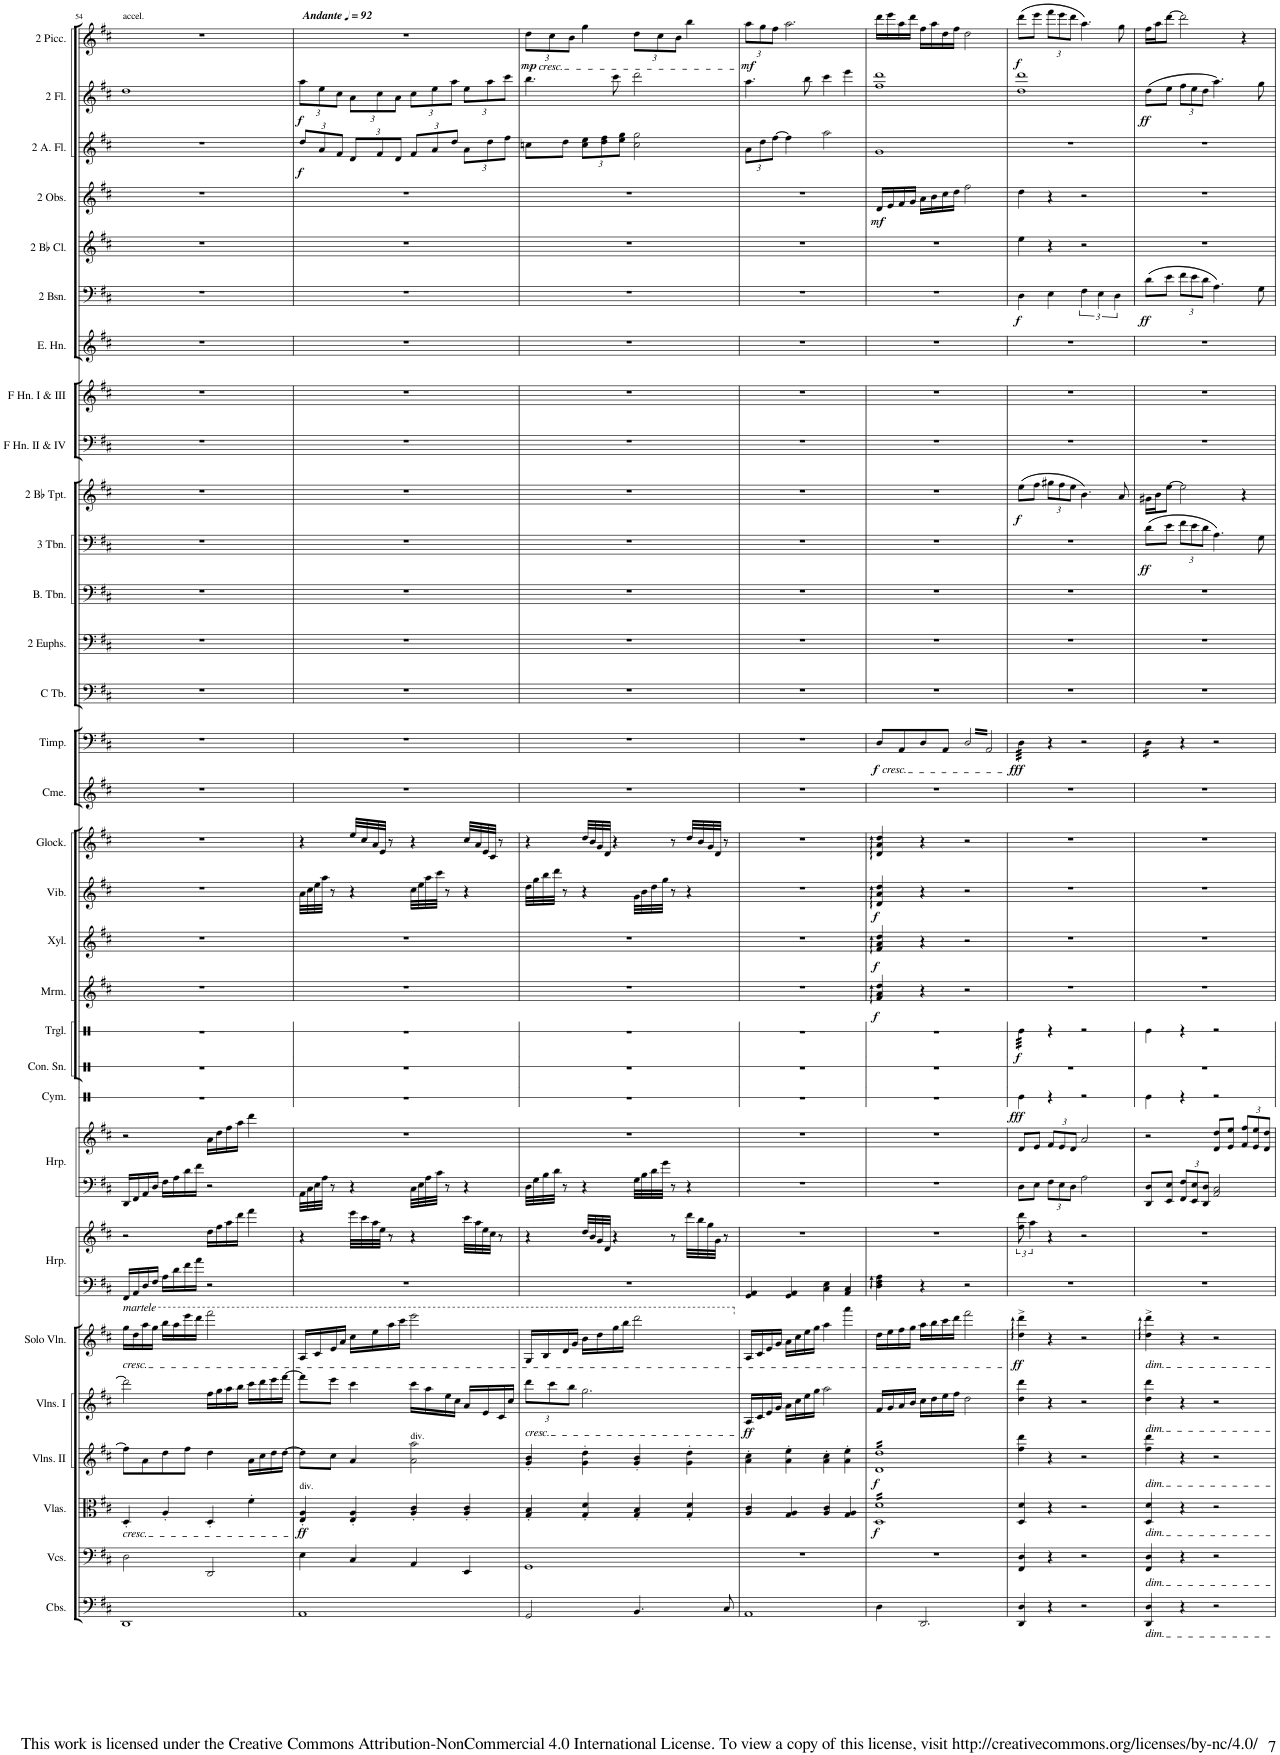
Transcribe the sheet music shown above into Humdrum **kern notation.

**kern	**kern	**kern	**dynam	**kern	**dynam	**kern	**dynam	**kern	**dynam	**kern	**kern	**kern	**kern	**kern	**dynam	**kern	**kern	**dynam	**kern	**dynam	**kern	**dynam	**kern	**dynam	**kern	**kern	**kern	**dynam	**kern	**kern	**kern	**kern	**dynam	**kern	**dynam	**kern	**kern	**kern	**kern	**dynam	**kern	**kern	**dynam	**kern	**dynam	**kern	**dynam	**kern	**dynam
*part31	*part30	*part29	*part29	*part28	*part28	*part27	*part27	*part26	*part26	*part25	*part25	*part24	*part24	*part23	*part23	*part22	*part21	*part21	*part20	*part20	*part19	*part19	*part18	*part18	*part17	*part16	*part15	*part15	*part14	*part13	*part12	*part11	*part11	*part10	*part10	*part9	*part8	*part7	*part6	*part6	*part5	*part4	*part4	*part3	*part3	*part2	*part2	*part1	*part1
*staff33	*staff32	*staff31	*staff31	*staff30	*staff30	*staff29	*staff29	*staff28	*staff28	*staff27	*staff26	*staff25	*staff24	*staff23	*staff23	*staff22	*staff21	*staff21	*staff20	*staff20	*staff19	*staff19	*staff18	*staff18	*staff17	*staff16	*staff15	*staff15	*staff14	*staff13	*staff12	*staff11	*staff11	*staff10	*staff10	*staff9	*staff8	*staff7	*staff6	*staff6	*staff5	*staff4	*staff4	*staff3	*staff3	*staff2	*staff2	*staff1	*staff1
*I"Contrabasses	*I"Violoncellos	*I"Violas	*	*I"Violino II	*	*I"Violins I	*	*I"Solo Violin	*	*I"Harp	*	*I"Harp	*	*I"Cymbal	*	*I"Concert Snare Drum	*I"Triangle	*	*I"Marimba	*	*I"Xylophone	*	*I"Vibraphone	*	*I"Glockenspiel	*I"Chromatic Chimes	*I"Timpani	*	*I"C Tuba	*I"2 Euphoniums	*I"Bass Trombone	*I"3 Trombone	*	*I"2 Bb Trumpets	*	*I"Horn in F II &amp; IV	*I"Horn in F I &amp; III	*I"English Horn	*I"2 Bassoons	*	*I"2 Bb Clarinets	*I"2 Oboes	*	*I"2 Alto Flutes	*	*I"2 Flutes	*	*I"2 Piccolo	*
*I'Cbs.	*I'Vcs.	*I'Vlas.	*	*	*	*I'Vlns. I	*	*I'Solo Vln.	*	*I'Hrp.	*	*I'Hrp.	*	*I'Cym.	*	*I'Con. Sn.	*I'Trgl.	*	*I'Mrm.	*	*I'Xyl.	*	*I'Vib.	*	*I'Glock.	*I'Cme.	*I'Timp.	*	*I'C Tb.	*I'2 Euphs.	*I'B. Tbn.	*I'3 Tbn.	*	*I'2 Bb Tpt.	*	*	*	*I'E. Hn.	*I'2 Bsn.	*	*I'2 Bb Cl.	*I'2 Obs.	*	*I'2 A. Fl.	*	*I'2 Fl.	*	*I'2 Picc.	*
!!LO:PB:g=z
*clefF4	*clefF4	*clefC3	*	*clefG2	*	*clefG2	*	*clefG2	*	*clefF4	*clefG2	*clefF4	*clefG2	*clefX	*	*clefX	*clefX	*	*clefG2	*	*clefG2	*	*clefG2	*	*clefG2	*clefG2	*clefF4	*	*clefF4	*clefF4	*clefF4	*clefF4	*	*clefG2	*	*clefF4	*clefG2	*clefG2	*clefF4	*	*clefG2	*clefG2	*	*clefG2	*	*clefG2	*	*clefG2	*
*Trd7c12	*	*	*	*	*	*	*	*	*	*	*	*	*	*	*	*	*	*	*	*	*Trd-7c-12	*	*	*	*Trd-14c-24	*	*	*	*	*	*	*	*	*Trd1c2	*	*Trd4c7	*Trd4c7	*Trd4c7	*	*	*Trd1c2	*	*	*Trd3c5	*	*	*	*Trd-7c-12	*
*k[f#c#]	*k[f#c#]	*k[f#c#]	*	*k[f#c#]	*	*k[f#c#]	*	*k[f#c#]	*	*k[f#c#]	*k[f#c#]	*k[f#c#]	*k[f#c#]	*k[]	*	*k[]	*k[]	*	*k[f#c#]	*	*k[f#c#]	*	*k[f#c#]	*	*k[f#c#]	*k[f#c#]	*k[f#c#]	*	*k[f#c#]	*k[f#c#]	*k[f#c#]	*k[f#c#]	*	*k[f#c#]	*	*k[f#c#]	*k[f#c#]	*k[f#c#]	*k[f#c#]	*	*k[f#c#]	*k[f#c#]	*	*k[f#c#]	*	*k[f#c#]	*	*k[f#c#]	*
*M4/4	*M4/4	*M4/4	*	*M4/4	*	*M4/4	*	*M4/4	*	*M4/4	*M4/4	*M4/4	*M4/4	*M4/4	*	*M4/4	*M4/4	*	*M4/4	*	*M4/4	*	*M4/4	*	*M4/4	*M4/4	*M4/4	*	*M4/4	*M4/4	*M4/4	*M4/4	*	*M4/4	*	*M4/4	*M4/4	*M4/4	*M4/4	*	*M4/4	*M4/4	*	*M4/4	*	*M4/4	*	*M4/4	*
=54	=54	=54	=54	=54	=54	=54	=54	=54	=54	=54	=54	=54	=54	=54	=54	=54	=54	=54	=54	=54	=54	=54	=54	=54	=54	=54	=54	=54	=54	=54	=54	=54	=54	=54	=54	=54	=54	=54	=54	=54	=54	=54	=54	=54	=54	=54	=54	=54	=54
!	!	!	!	!	!	!	!	!	!	!	!	!	!	!	!	!	!	!	!	!	!	!	!	!	!	!	!	!	!	!	!	!	!	!	!	!	!	!	!	!	!	!	!	!	!	!	!	!LO:TX:a:t=accel.	!
!	!	!	!	!	!	!	!	!LO:TX:a:t=martele	!	!	!	!	!	!	!	!	!	!	!	!	!	!	!	!	!	!	!	!	!	!	!	!	!	!	!	!	!	!	!	!	!	!	!	!	!	!	!	!	!
!	!	!	!	!	!	!	!	!LO:TX:b:i:t=cresc.	!	!	!	!	!	!	!	!	!	!	!	!	!	!	!	!	!	!	!	!	!	!	!	!	!	!	!	!	!	!	!	!	!	!	!	!	!	!	!	!	!
!	!	!LO:TX:b:i:t=cresc.	!	!	!	!	!	!	!	!	!	!	!	!	!	!	!	!	!	!	!	!	!	!	!	!	!	!	!	!	!	!	!	!	!	!	!	!	!	!	!	!	!	!	!	!	!	!	!
1DD	2D\	4D'/	.	8ff#\L]	.	2ddd\]	.	16gg\LL	.	16FF#/LL	2r	16DD/LL	2r	1r	.	1r	1r	.	1r	.	1r	.	1r	.	1r	1r	1r	.	1r	1r	1r	1r	.	1r	.	1r	1r	1r	1r	.	1r	1r	.	1r	.	1dd	.	1r	.
.	.	.	.	.	.	.	.	16dd\	.	16AA/	.	16FF#/	.	.	.	.	.	.	.	.	.	.	.	.	.	.	.	.	.	.	.	.	.	.	.	.	.	.	.	.	.	.	.	.	.	.	.	.	.
.	.	.	.	8a\	.	.	.	16aa\	.	16D/	.	16AA/	.	.	.	.	.	.	.	.	.	.	.	.	.	.	.	.	.	.	.	.	.	.	.	.	.	.	.	.	.	.	.	.	.	.	.	.	.
.	.	.	.	.	.	.	.	16gg\JJ	.	16F#/JJ	.	16D/JJ	.	.	.	.	.	.	.	.	.	.	.	.	.	.	.	.	.	.	.	.	.	.	.	.	.	.	.	.	.	.	.	.	.	.	.	.	.
.	.	4A'/	.	8dd\	.	.	.	16bb\LL	.	16A\LL	.	16F#\LL	.	.	.	.	.	.	.	.	.	.	.	.	.	.	.	.	.	.	.	.	.	.	.	.	.	.	.	.	.	.	.	.	.	.	.	.	.
.	.	.	.	.	.	.	.	16aa\	.	16d\	.	16A\	.	.	.	.	.	.	.	.	.	.	.	.	.	.	.	.	.	.	.	.	.	.	.	.	.	.	.	.	.	.	.	.	.	.	.	.	.
.	.	.	.	8ff#\J	.	.	.	16eee\	.	16f#\	.	16d\	.	.	.	.	.	.	.	.	.	.	.	.	.	.	.	.	.	.	.	.	.	.	.	.	.	.	.	.	.	.	.	.	.	.	.	.	.
.	.	.	.	.	.	.	.	16ddd\JJ	.	16a\JJ	.	16f#\JJ	.	.	.	.	.	.	.	.	.	.	.	.	.	.	.	.	.	.	.	.	.	.	.	.	.	.	.	.	.	.	.	.	.	.	.	.	.
.	2DD/	4D'/	.	4dd\	.	16ff#\LL	.	2fff#\	.	2r	16dd\LL	2r	16a\LL	.	.	.	.	.	.	.	.	.	.	.	.	.	.	.	.	.	.	.	.	.	.	.	.	.	.	.	.	.	.	.	.	.	.	.	.
.	.	.	.	.	.	16gg\	.	.	.	.	16ff#\	.	16dd\	.	.	.	.	.	.	.	.	.	.	.	.	.	.	.	.	.	.	.	.	.	.	.	.	.	.	.	.	.	.	.	.	.	.	.	.
.	.	.	.	.	.	16aa\	.	.	.	.	16aa\	.	16ff#\	.	.	.	.	.	.	.	.	.	.	.	.	.	.	.	.	.	.	.	.	.	.	.	.	.	.	.	.	.	.	.	.	.	.	.	.
.	.	.	.	.	.	16bb\JJ	.	.	.	.	16ddd\JJ	.	16aa\JJ	.	.	.	.	.	.	.	.	.	.	.	.	.	.	.	.	.	.	.	.	.	.	.	.	.	.	.	.	.	.	.	.	.	.	.	.
.	.	4f#'\	.	16a\LL	.	16ccc#\LL	.	.	.	.	4fff#\	.	4ddd\	.	.	.	.	.	.	.	.	.	.	.	.	.	.	.	.	.	.	.	.	.	.	.	.	.	.	.	.	.	.	.	.	.	.	.	.
.	.	.	.	16cc#\	.	16ddd\	.	.	.	.	.	.	.	.	.	.	.	.	.	.	.	.	.	.	.	.	.	.	.	.	.	.	.	.	.	.	.	.	.	.	.	.	.	.	.	.	.	.	.
.	.	.	.	16dd\	.	16eee\	.	.	.	.	.	.	.	.	.	.	.	.	.	.	.	.	.	.	.	.	.	.	.	.	.	.	.	.	.	.	.	.	.	.	.	.	.	.	.	.	.	.	.
.	.	.	.	[16dd\JJ	.	[16fff#\JJ	.	.	.	.	.	.	.	.	.	.	.	.	.	.	.	.	.	.	.	.	.	.	.	.	.	.	.	.	.	.	.	.	.	.	.	.	.	.	.	.	.	.	.
=55	=55	=55	=55	=55	=55	=55	=55	=55	=55	=55	=55	=55	=55	=55	=55	=55	=55	=55	=55	=55	=55	=55	=55	=55	=55	=55	=55	=55	=55	=55	=55	=55	=55	=55	=55	=55	=55	=55	=55	=55	=55	=55	=55	=55	=55	=55	=55	=55	=55
*	*	*	*	*	*	*	*	*	*	*	*	*	*	*	*	*	*	*	*	*	*	*	*	*	*	*	*	*	*	*	*	*	*	*	*	*	*	*	*	*	*	*	*	*Xbrackettup	*	*Xbrackettup	*	*	*
*	*	*	*	*	*	*	*	*	*	*	*	*	*	*	*	*	*	*	*	*	*	*	*	*	*	*	*	*	*	*	*	*	*	*	*	*	*	*	*	*	*	*	*	*	*	*	*	*MM92	*
!	!	!	!	!	!	!	!	!	!	!	!	!	!	!	!	!	!	!	!	!	!	!	!	!	!	!	!	!	!	!	!	!	!	!	!	!	!	!	!	!	!	!	!	!	!	!	!	!LO:TX:a:Bi:t=Andante	!
!	!	!LO:TX:a:t=div.	!	!	!	!	!	!	!	!	!	!	!	!	!	!	!	!	!	!	!	!	!	!	!	!	!	!	!	!	!	!	!	!	!	!	!	!	!	!	!	!	!	!	!	!	!	!	!
!	!	!	!LO:DY:b	!	!	!	!	!	!	!	!	!	!	!	!	!	!	!	!	!	!	!	!	!	!	!	!	!	!	!	!	!	!	!	!	!	!	!	!	!	!	!	!	!	!LO:DY:b	!	!LO:DY:b	!	!
1AA	4E\	4E/' 4A/'	ff	8dd\L]	.	8fff#\L]	.	16A/LL	.	1r	4r	32AA\LLL	1r	1r	.	1r	1r	.	1r	.	1r	.	32a\LLL	.	4r	1r	1r	.	1r	1r	1r	1r	.	1r	.	1r	1r	1r	1r	.	1r	1r	.	12dd/L	f	12aa\L	f	1r	.
.	.	.	.	.	.	.	.	.	.	.	.	32C#\	.	.	.	.	.	.	.	.	.	.	32cc#\	.	.	.	.	.	.	.	.	.	.	.	.	.	.	.	.	.	.	.	.	.	.	.	.	.	.
.	.	.	.	.	.	.	.	16c#/	.	.	.	32E\	.	.	.	.	.	.	.	.	.	.	32ee\	.	.	.	.	.	.	.	.	.	.	.	.	.	.	.	.	.	.	.	.	.	.	.	.	.	.
.	.	.	.	.	.	.	.	.	.	.	.	.	.	.	.	.	.	.	.	.	.	.	.	.	.	.	.	.	.	.	.	.	.	.	.	.	.	.	.	.	.	.	.	12a/	.	12ee\	.	.	.
.	.	.	.	.	.	.	.	.	.	.	.	32A\JJJ	.	.	.	.	.	.	.	.	.	.	32aa\JJJ	.	.	.	.	.	.	.	.	.	.	.	.	.	.	.	.	.	.	.	.	.	.	.	.	.	.
.	.	.	.	8cc#\J	.	8eee\J	.	16e/	.	.	.	8r	.	.	.	.	.	.	.	.	.	.	8r	.	.	.	.	.	.	.	.	.	.	.	.	.	.	.	.	.	.	.	.	.	.	.	.	.	.
.	.	.	.	.	.	.	.	.	.	.	.	.	.	.	.	.	.	.	.	.	.	.	.	.	.	.	.	.	.	.	.	.	.	.	.	.	.	.	.	.	.	.	.	12f#/J	.	12cc#\J	.	.	.
.	.	.	.	.	.	.	.	16a/JJ	.	.	.	.	.	.	.	.	.	.	.	.	.	.	.	.	.	.	.	.	.	.	.	.	.	.	.	.	.	.	.	.	.	.	.	.	.	.	.	.	.
.	4C#/	4E/' 4A/'	.	4a/	.	4ccc#\	.	16cc#\LL	.	.	32eee\LLL	4r	.	.	.	.	.	.	.	.	.	.	4r	.	32ee/LLL	.	.	.	.	.	.	.	.	.	.	.	.	.	.	.	.	.	.	12d/L	.	12a\L	.	.	.
.	.	.	.	.	.	.	.	.	.	.	32ccc#\	.	.	.	.	.	.	.	.	.	.	.	.	.	32cc#/	.	.	.	.	.	.	.	.	.	.	.	.	.	.	.	.	.	.	.	.	.	.	.	.
.	.	.	.	.	.	.	.	16ee\	.	.	32aa\	.	.	.	.	.	.	.	.	.	.	.	.	.	32a/	.	.	.	.	.	.	.	.	.	.	.	.	.	.	.	.	.	.	.	.	.	.	.	.
.	.	.	.	.	.	.	.	.	.	.	.	.	.	.	.	.	.	.	.	.	.	.	.	.	.	.	.	.	.	.	.	.	.	.	.	.	.	.	.	.	.	.	.	12f#/	.	12cc#\	.	.	.
.	.	.	.	.	.	.	.	.	.	.	32ee\JJJ	.	.	.	.	.	.	.	.	.	.	.	.	.	32e/JJJ	.	.	.	.	.	.	.	.	.	.	.	.	.	.	.	.	.	.	.	.	.	.	.	.
.	.	.	.	.	.	.	.	16aa\	.	.	8r	.	.	.	.	.	.	.	.	.	.	.	.	.	8r	.	.	.	.	.	.	.	.	.	.	.	.	.	.	.	.	.	.	.	.	.	.	.	.
.	.	.	.	.	.	.	.	.	.	.	.	.	.	.	.	.	.	.	.	.	.	.	.	.	.	.	.	.	.	.	.	.	.	.	.	.	.	.	.	.	.	.	.	12d/J	.	12a\J	.	.	.
.	.	.	.	.	.	.	.	16ccc#\JJ	.	.	.	.	.	.	.	.	.	.	.	.	.	.	.	.	.	.	.	.	.	.	.	.	.	.	.	.	.	.	.	.	.	.	.	.	.	.	.	.	.
!	!	!	!	!LO:TX:a:t=div.	!	!	!	!	!	!	!	!	!	!	!	!	!	!	!	!	!	!	!	!	!	!	!	!	!	!	!	!	!	!	!	!	!	!	!	!	!	!	!	!	!	!	!	!	!
.	4AA/	4A/' 4c#/'	.	2a\ 2aa\	.	16ccc#\LL	.	2eee\	.	.	4r	32C#\LLL	.	.	.	.	.	.	.	.	.	.	32cc#\LLL	.	4r	.	.	.	.	.	.	.	.	.	.	.	.	.	.	.	.	.	.	12f#/L	.	12cc#\L	.	.	.
.	.	.	.	.	.	.	.	.	.	.	.	32E\	.	.	.	.	.	.	.	.	.	.	32ee\	.	.	.	.	.	.	.	.	.	.	.	.	.	.	.	.	.	.	.	.	.	.	.	.	.	.
.	.	.	.	.	.	16aa\	.	.	.	.	.	32A\	.	.	.	.	.	.	.	.	.	.	32aa\	.	.	.	.	.	.	.	.	.	.	.	.	.	.	.	.	.	.	.	.	.	.	.	.	.	.
.	.	.	.	.	.	.	.	.	.	.	.	.	.	.	.	.	.	.	.	.	.	.	.	.	.	.	.	.	.	.	.	.	.	.	.	.	.	.	.	.	.	.	.	12a/	.	12ee\	.	.	.
.	.	.	.	.	.	.	.	.	.	.	.	32c#\JJJ	.	.	.	.	.	.	.	.	.	.	32ccc#\JJJ	.	.	.	.	.	.	.	.	.	.	.	.	.	.	.	.	.	.	.	.	.	.	.	.	.	.
.	.	.	.	.	.	16ee\	.	.	.	.	.	8r	.	.	.	.	.	.	.	.	.	.	8r	.	.	.	.	.	.	.	.	.	.	.	.	.	.	.	.	.	.	.	.	.	.	.	.	.	.
.	.	.	.	.	.	.	.	.	.	.	.	.	.	.	.	.	.	.	.	.	.	.	.	.	.	.	.	.	.	.	.	.	.	.	.	.	.	.	.	.	.	.	.	12dd/J	.	12aa\J	.	.	.
.	.	.	.	.	.	16cc#\JJ	.	.	.	.	.	.	.	.	.	.	.	.	.	.	.	.	.	.	.	.	.	.	.	.	.	.	.	.	.	.	.	.	.	.	.	.	.	.	.	.	.	.	.
.	4EE/	4A/' 4c#/'	.	.	.	16a/LL	.	.	.	.	32ccc#\LLL	4r	.	.	.	.	.	.	.	.	.	.	4r	.	32cc#/LLL	.	.	.	.	.	.	.	.	.	.	.	.	.	.	.	.	.	.	12a\L	.	12ee\L	.	.	.
.	.	.	.	.	.	.	.	.	.	.	32aa\	.	.	.	.	.	.	.	.	.	.	.	.	.	32a/	.	.	.	.	.	.	.	.	.	.	.	.	.	.	.	.	.	.	.	.	.	.	.	.
.	.	.	.	.	.	16e/	.	.	.	.	32ee\	.	.	.	.	.	.	.	.	.	.	.	.	.	32e/	.	.	.	.	.	.	.	.	.	.	.	.	.	.	.	.	.	.	.	.	.	.	.	.
.	.	.	.	.	.	.	.	.	.	.	.	.	.	.	.	.	.	.	.	.	.	.	.	.	.	.	.	.	.	.	.	.	.	.	.	.	.	.	.	.	.	.	.	12dd\	.	12aa\	.	.	.
.	.	.	.	.	.	.	.	.	.	.	32cc#\JJJ	.	.	.	.	.	.	.	.	.	.	.	.	.	32c#/JJJ	.	.	.	.	.	.	.	.	.	.	.	.	.	.	.	.	.	.	.	.	.	.	.	.
.	.	.	.	.	.	16c#/	.	.	.	.	8r	.	.	.	.	.	.	.	.	.	.	.	.	.	8r	.	.	.	.	.	.	.	.	.	.	.	.	.	.	.	.	.	.	.	.	.	.	.	.
.	.	.	.	.	.	.	.	.	.	.	.	.	.	.	.	.	.	.	.	.	.	.	.	.	.	.	.	.	.	.	.	.	.	.	.	.	.	.	.	.	.	.	.	12ff#\J	.	12ccc#\J	.	.	.
.	.	.	.	.	.	16cc#/JJ	.	.	.	.	.	.	.	.	.	.	.	.	.	.	.	.	.	.	.	.	.	.	.	.	.	.	.	.	.	.	.	.	.	.	.	.	.	.	.	.	.	.	.
=56	=56	=56	=56	=56	=56	=56	=56	=56	=56	=56	=56	=56	=56	=56	=56	=56	=56	=56	=56	=56	=56	=56	=56	=56	=56	=56	=56	=56	=56	=56	=56	=56	=56	=56	=56	=56	=56	=56	=56	=56	=56	=56	=56	=56	=56	=56	=56	=56	=56
*	*	*	*	*	*	*Xbrackettup	*	*	*	*	*	*	*	*	*	*	*	*	*	*	*	*	*	*	*	*	*	*	*	*	*	*	*	*	*	*	*	*	*	*	*	*	*	*	*	*	*	*Xbrackettup	*
!	!	!	!	!	!	!	!	!	!	!	!	!	!	!	!	!	!	!	!	!	!	!	!	!	!	!	!	!	!	!	!	!	!	!	!	!	!	!	!	!	!	!	!	!	!	!	!	!LO:TX:b:i:t=cresc.	!
!	!	!	!	!	!	!LO:TX:b:i:t=cresc.	!	!	!	!	!	!	!	!	!	!	!	!	!	!	!	!	!	!	!	!	!	!	!	!	!	!	!	!	!	!	!	!	!	!	!	!	!	!	!	!	!	!	!
!	!	!	!	!	!	!	!	!	!	!	!	!	!	!	!	!	!	!	!	!	!	!	!	!	!	!	!	!	!	!	!	!	!	!	!	!	!	!	!	!	!	!	!	!	!	!	!	!	!LO:DY:b
2GG/	1GG	4G/' 4B/'	.	4g/' 4b/'	.	12ddd\L	.	16G/LL	.	1r	4r	32D\LLL	1r	1r	.	1r	1r	.	1r	.	1r	.	32dd\LLL	.	4r	1r	1r	.	1r	1r	1r	1r	.	1r	.	1r	1r	1r	1r	.	1r	1r	.	8ccn\L	.	4.bb\	.	12dd\L	mp
.	.	.	.	.	.	.	.	.	.	.	.	32G\	.	.	.	.	.	.	.	.	.	.	32gg\	.	.	.	.	.	.	.	.	.	.	.	.	.	.	.	.	.	.	.	.	.	.	.	.	.	.
.	.	.	.	.	.	.	.	16B/	.	.	.	32B\	.	.	.	.	.	.	.	.	.	.	32bb\	.	.	.	.	.	.	.	.	.	.	.	.	.	.	.	.	.	.	.	.	.	.	.	.	.	.
.	.	.	.	.	.	12ccc#\	.	.	.	.	.	.	.	.	.	.	.	.	.	.	.	.	.	.	.	.	.	.	.	.	.	.	.	.	.	.	.	.	.	.	.	.	.	.	.	.	.	12cc#\	.
.	.	.	.	.	.	.	.	.	.	.	.	32d\JJJ	.	.	.	.	.	.	.	.	.	.	32ddd\JJJ	.	.	.	.	.	.	.	.	.	.	.	.	.	.	.	.	.	.	.	.	.	.	.	.	.	.
.	.	.	.	.	.	.	.	16d/	.	.	.	8r	.	.	.	.	.	.	.	.	.	.	8r	.	.	.	.	.	.	.	.	.	.	.	.	.	.	.	.	.	.	.	.	8dd\J	.	.	.	.	.
.	.	.	.	.	.	12bb\J	.	.	.	.	.	.	.	.	.	.	.	.	.	.	.	.	.	.	.	.	.	.	.	.	.	.	.	.	.	.	.	.	.	.	.	.	.	.	.	.	.	12b\J	.
.	.	.	.	.	.	.	.	16g/JJ	.	.	.	.	.	.	.	.	.	.	.	.	.	.	.	.	.	.	.	.	.	.	.	.	.	.	.	.	.	.	.	.	.	.	.	.	.	.	.	.	.
.	.	4G/' 4d/'	.	4g\' 4dd\'	.	2.gg\	.	16b\LL	.	.	32dd/LLL	4r	.	.	.	.	.	.	.	.	.	.	4r	.	32dd/LLL	.	.	.	.	.	.	.	.	.	.	.	.	.	.	.	.	.	.	12cc\ 12ee\L	.	.	.	4gg\	.
.	.	.	.	.	.	.	.	.	.	.	32b/	.	.	.	.	.	.	.	.	.	.	.	.	.	32b/	.	.	.	.	.	.	.	.	.	.	.	.	.	.	.	.	.	.	.	.	.	.	.	.
.	.	.	.	.	.	.	.	16dd\	.	.	32g/	.	.	.	.	.	.	.	.	.	.	.	.	.	32g/	.	.	.	.	.	.	.	.	.	.	.	.	.	.	.	.	.	.	.	.	.	.	.	.
.	.	.	.	.	.	.	.	.	.	.	.	.	.	.	.	.	.	.	.	.	.	.	.	.	.	.	.	.	.	.	.	.	.	.	.	.	.	.	.	.	.	.	.	12dd\ 12ff#\	.	.	.	.	.
.	.	.	.	.	.	.	.	.	.	.	32d/JJJ	.	.	.	.	.	.	.	.	.	.	.	.	.	32d/JJJ	.	.	.	.	.	.	.	.	.	.	.	.	.	.	.	.	.	.	.	.	.	.	.	.
.	.	.	.	.	.	.	.	16gg\	.	.	4r	.	.	.	.	.	.	.	.	.	.	.	.	.	4r	.	.	.	.	.	.	.	.	.	.	.	.	.	.	.	.	.	.	.	.	8ccc#\	.	.	.
.	.	.	.	.	.	.	.	.	.	.	.	.	.	.	.	.	.	.	.	.	.	.	.	.	.	.	.	.	.	.	.	.	.	.	.	.	.	.	.	.	.	.	.	12ee\ 12gg\J	.	.	.	.	.
.	.	.	.	.	.	.	.	16bb\JJ	.	.	.	.	.	.	.	.	.	.	.	.	.	.	.	.	.	.	.	.	.	.	.	.	.	.	.	.	.	.	.	.	.	.	.	.	.	.	.	.	.
4.BB/	.	4G/' 4B/'	.	4g/' 4b/'	.	.	.	2ddd\	.	.	.	32G\LLL	.	.	.	.	.	.	.	.	.	.	32g\LLL	.	.	.	.	.	.	.	.	.	.	.	.	.	.	.	.	.	.	.	.	2cc\ 2gg\	.	2ddd\	.	12dd\L	.
.	.	.	.	.	.	.	.	.	.	.	.	32B\	.	.	.	.	.	.	.	.	.	.	32b\	.	.	.	.	.	.	.	.	.	.	.	.	.	.	.	.	.	.	.	.	.	.	.	.	.	.
.	.	.	.	.	.	.	.	.	.	.	.	32d\	.	.	.	.	.	.	.	.	.	.	32dd\	.	.	.	.	.	.	.	.	.	.	.	.	.	.	.	.	.	.	.	.	.	.	.	.	.	.
.	.	.	.	.	.	.	.	.	.	.	.	.	.	.	.	.	.	.	.	.	.	.	.	.	.	.	.	.	.	.	.	.	.	.	.	.	.	.	.	.	.	.	.	.	.	.	.	12cc#\	.
.	.	.	.	.	.	.	.	.	.	.	.	32g\JJJ	.	.	.	.	.	.	.	.	.	.	32gg\JJJ	.	.	.	.	.	.	.	.	.	.	.	.	.	.	.	.	.	.	.	.	.	.	.	.	.	.
.	.	.	.	.	.	.	.	.	.	.	8r	8r	.	.	.	.	.	.	.	.	.	.	8r	.	8r	.	.	.	.	.	.	.	.	.	.	.	.	.	.	.	.	.	.	.	.	.	.	.	.
.	.	.	.	.	.	.	.	.	.	.	.	.	.	.	.	.	.	.	.	.	.	.	.	.	.	.	.	.	.	.	.	.	.	.	.	.	.	.	.	.	.	.	.	.	.	.	.	12b\J	.
.	.	4G/' 4d/'	.	4g\' 4dd\'	.	.	.	.	.	.	32ddd\LLL	4r	.	.	.	.	.	.	.	.	.	.	4r	.	32dd/LLL	.	.	.	.	.	.	.	.	.	.	.	.	.	.	.	.	.	.	.	.	.	.	4bb\	.
.	.	.	.	.	.	.	.	.	.	.	32bb\	.	.	.	.	.	.	.	.	.	.	.	.	.	32b/	.	.	.	.	.	.	.	.	.	.	.	.	.	.	.	.	.	.	.	.	.	.	.	.
.	.	.	.	.	.	.	.	.	.	.	32gg\	.	.	.	.	.	.	.	.	.	.	.	.	.	32g/	.	.	.	.	.	.	.	.	.	.	.	.	.	.	.	.	.	.	.	.	.	.	.	.
.	.	.	.	.	.	.	.	.	.	.	32g\JJJ	.	.	.	.	.	.	.	.	.	.	.	.	.	32d/JJJ	.	.	.	.	.	.	.	.	.	.	.	.	.	.	.	.	.	.	.	.	.	.	.	.
8C#/	.	.	.	.	.	.	.	.	.	.	8r	.	.	.	.	.	.	.	.	.	.	.	.	.	8r	.	.	.	.	.	.	.	.	.	.	.	.	.	.	.	.	.	.	.	.	.	.	.	.
=57	=57	=57	=57	=57	=57	=57	=57	=57	=57	=57	=57	=57	=57	=57	=57	=57	=57	=57	=57	=57	=57	=57	=57	=57	=57	=57	=57	=57	=57	=57	=57	=57	=57	=57	=57	=57	=57	=57	=57	=57	=57	=57	=57	=57	=57	=57	=57	=57	=57
!	!	!	!	!	!	!	!LO:DY:b	!	!	!	!	!	!	!	!	!	!	!	!	!	!	!	!	!	!	!	!	!	!	!	!	!	!	!	!	!	!	!	!	!	!	!	!	!	!	!	!	!	!LO:DY:b
1AA	1r	4A/ 4c#/	.	4a\' 4cc#\'	.	16A/LL	ff	16A/LL	.	4GG/ 4AA/	1r	1r	1r	1r	.	1r	1r	.	1r	.	1r	.	1r	.	1r	1r	1r	.	1r	1r	1r	1r	.	1r	.	1r	1r	1r	1r	.	1r	1r	.	12a\L	.	4.aa\	.	12aa\L	mf
.	.	.	.	.	.	16c#/	.	16c#/	.	.	.	.	.	.	.	.	.	.	.	.	.	.	.	.	.	.	.	.	.	.	.	.	.	.	.	.	.	.	.	.	.	.	.	.	.	.	.	.	.
.	.	.	.	.	.	.	.	.	.	.	.	.	.	.	.	.	.	.	.	.	.	.	.	.	.	.	.	.	.	.	.	.	.	.	.	.	.	.	.	.	.	.	.	12dd\	.	.	.	12gg\	.
.	.	.	.	.	.	16e/	.	16e/	.	.	.	.	.	.	.	.	.	.	.	.	.	.	.	.	.	.	.	.	.	.	.	.	.	.	.	.	.	.	.	.	.	.	.	.	.	.	.	.	.
.	.	.	.	.	.	.	.	.	.	.	.	.	.	.	.	.	.	.	.	.	.	.	.	.	.	.	.	.	.	.	.	.	.	.	.	.	.	.	.	.	.	.	.	[12ff#\J	.	.	.	12ff#\J	.
.	.	.	.	.	.	16g/JJ	.	16g/JJ	.	.	.	.	.	.	.	.	.	.	.	.	.	.	.	.	.	.	.	.	.	.	.	.	.	.	.	.	.	.	.	.	.	.	.	.	.	.	.	.	.
.	.	4G/ 4A/	.	4a\' 4ee\'	.	16a\LL	.	16a\LL	.	4GG/ 4AA/	.	.	.	.	.	.	.	.	.	.	.	.	.	.	.	.	.	.	.	.	.	.	.	.	.	.	.	.	.	.	.	.	.	4ff#\]	.	.	.	2.aa\	.
.	.	.	.	.	.	16cc#\	.	16cc#\	.	.	.	.	.	.	.	.	.	.	.	.	.	.	.	.	.	.	.	.	.	.	.	.	.	.	.	.	.	.	.	.	.	.	.	.	.	.	.	.	.
.	.	.	.	.	.	16ee\	.	16ee\	.	.	.	.	.	.	.	.	.	.	.	.	.	.	.	.	.	.	.	.	.	.	.	.	.	.	.	.	.	.	.	.	.	.	.	.	.	8bb\	.	.	.
.	.	.	.	.	.	16gg\JJ	.	16gg\JJ	.	.	.	.	.	.	.	.	.	.	.	.	.	.	.	.	.	.	.	.	.	.	.	.	.	.	.	.	.	.	.	.	.	.	.	.	.	.	.	.	.
.	.	4A/ 4c#/	.	4a\' 4cc#\'	.	2aa\	.	4aa\	.	4C#\ 4E\	.	.	.	.	.	.	.	.	.	.	.	.	.	.	.	.	.	.	.	.	.	.	.	.	.	.	.	.	.	.	.	.	.	2aa\	.	4ccc#\	.	.	.
.	.	4G/ 4A/	.	4a\' 4ee\'	.	.	.	4aaa\	.	4AA/ 4C#/	.	.	.	.	.	.	.	.	.	.	.	.	.	.	.	.	.	.	.	.	.	.	.	.	.	.	.	.	.	.	.	.	.	.	.	4eee\	.	.	.
=58	=58	=58	=58	=58	=58	=58	=58	=58	=58	=58	=58	=58	=58	=58	=58	=58	=58	=58	=58	=58	=58	=58	=58	=58	=58	=58	=58	=58	=58	=58	=58	=58	=58	=58	=58	=58	=58	=58	=58	=58	=58	=58	=58	=58	=58	=58	=58	=58	=58
!	!	!	!	!	!	!	!	!	!	!	!	!	!	!	!	!	!	!	!	!	!	!	!	!	!	!	!LO:TX:b:i:t=cresc.	!	!	!	!	!	!	!	!	!	!	!	!	!	!	!	!	!	!	!	!	!	!
!	!	!	!LO:DY:b	!	!LO:DY:b	!	!	!	!	!	!	!	!	!	!	!	!	!	!	!LO:DY:b	!	!LO:DY:b	!	!LO:DY:b	!	!	!	!LO:DY:b	!	!	!	!	!	!	!	!	!	!	!	!	!	!	!LO:DY:b	!	!	!	!	!	!
*	*	*tremolo	*	*	*	*	*	*	*	*	*	*	*	*	*	*	*	*	*	*	*	*	*	*	*	*	*	*	*	*	*	*	*	*	*	*	*	*	*	*	*	*	*	*	*	*	*	*	*
*	*	*	*	*tremolo	*	*	*	*	*	*	*	*	*	*	*	*	*	*	*	*	*	*	*	*	*	*	*	*	*	*	*	*	*	*	*	*	*	*	*	*	*	*	*	*	*	*	*	*	*
4D\	1r	16D 16dLL	f	16d 16ddLL	f	16f#/LL	.	16dd\LL	.	4D\ 4F#\ 4A\	1r	1r	1r	1r	.	1r	1r	.	4f#/ 4a/ 4dd/	f	4f#/ 4a/ 4dd/	f	4d/ 4a/ 4dd/	f	4d/ 4a/ 4dd/	1r	8D/L	f	1r	1r	1r	1r	.	1r	.	1r	1r	1r	1r	.	1r	16d/LL	mf	1g	.	1ff# 1ddd	.	16ddd\LL	.
.	.	16D 16d	.	16d 16dd	.	16g/	.	16ee\	.	.	.	.	.	.	.	.	.	.	.	.	.	.	.	.	.	.	.	.	.	.	.	.	.	.	.	.	.	.	.	.	.	16e/	.	.	.	.	.	16eee\	.
.	.	16D 16d	.	16d 16dd	.	16a/	.	16ff#\	.	.	.	.	.	.	.	.	.	.	.	.	.	.	.	.	.	.	8AA/	.	.	.	.	.	.	.	.	.	.	.	.	.	.	16f#/	.	.	.	.	.	16aa\	.
.	.	16D 16d	.	16d 16dd	.	16b/JJ	.	16gg\JJ	.	.	.	.	.	.	.	.	.	.	.	.	.	.	.	.	.	.	.	.	.	.	.	.	.	.	.	.	.	.	.	.	.	16g/JJ	.	.	.	.	.	16ddd\JJ	.
2.DD/	.	16D 16d	.	16d 16dd	.	16cc#\LL	.	16aa\LL	.	4r	.	.	.	.	.	.	.	.	4r	.	4r	.	4r	.	4r	.	8D/	.	.	.	.	.	.	.	.	.	.	.	.	.	.	16a\LL	.	.	.	.	.	16ff#\LL	.
.	.	16D 16d	.	16d 16dd	.	16dd\	.	16bb\	.	.	.	.	.	.	.	.	.	.	.	.	.	.	.	.	.	.	.	.	.	.	.	.	.	.	.	.	.	.	.	.	.	16b\	.	.	.	.	.	16aa\	.
.	.	16D 16d	.	16d 16dd	.	16ee\	.	16ccc#\	.	.	.	.	.	.	.	.	.	.	.	.	.	.	.	.	.	.	8AA/J	.	.	.	.	.	.	.	.	.	.	.	.	.	.	16cc#\	.	.	.	.	.	16dd\	.
.	.	16D 16d	.	16d 16dd	.	16ff#\JJ	.	16ddd\JJ	.	.	.	.	.	.	.	.	.	.	.	.	.	.	.	.	.	.	.	.	.	.	.	.	.	.	.	.	.	.	.	.	.	16dd\JJ	.	.	.	.	.	16ff#\JJ	.
*	*	*	*	*	*	*	*	*	*	*	*	*	*	*	*	*	*	*	*	*	*	*	*	*	*	*	*tremolo	*	*	*	*	*	*	*	*	*	*	*	*	*	*	*	*	*	*	*	*	*	*
.	.	16D 16d	.	16d 16dd	.	2dd\	.	2fff#\	.	2r	.	.	.	.	.	.	.	.	2r	.	2r	.	2r	.	2r	.	32D/LLL	.	.	.	.	.	.	.	.	.	.	.	.	.	.	2ff#\	.	.	.	.	.	2dd\	.
.	.	.	.	.	.	.	.	.	.	.	.	.	.	.	.	.	.	.	.	.	.	.	.	.	.	.	32AA/	.	.	.	.	.	.	.	.	.	.	.	.	.	.	.	.	.	.	.	.	.	.
.	.	16D 16d	.	16d 16dd	.	.	.	.	.	.	.	.	.	.	.	.	.	.	.	.	.	.	.	.	.	.	32D/	.	.	.	.	.	.	.	.	.	.	.	.	.	.	.	.	.	.	.	.	.	.
.	.	.	.	.	.	.	.	.	.	.	.	.	.	.	.	.	.	.	.	.	.	.	.	.	.	.	32AA/	.	.	.	.	.	.	.	.	.	.	.	.	.	.	.	.	.	.	.	.	.	.
.	.	16D 16d	.	16d 16dd	.	.	.	.	.	.	.	.	.	.	.	.	.	.	.	.	.	.	.	.	.	.	32D/	.	.	.	.	.	.	.	.	.	.	.	.	.	.	.	.	.	.	.	.	.	.
.	.	.	.	.	.	.	.	.	.	.	.	.	.	.	.	.	.	.	.	.	.	.	.	.	.	.	32AA/	.	.	.	.	.	.	.	.	.	.	.	.	.	.	.	.	.	.	.	.	.	.
.	.	16D 16d	.	16d 16dd	.	.	.	.	.	.	.	.	.	.	.	.	.	.	.	.	.	.	.	.	.	.	32D/	.	.	.	.	.	.	.	.	.	.	.	.	.	.	.	.	.	.	.	.	.	.
.	.	.	.	.	.	.	.	.	.	.	.	.	.	.	.	.	.	.	.	.	.	.	.	.	.	.	32AA/	.	.	.	.	.	.	.	.	.	.	.	.	.	.	.	.	.	.	.	.	.	.
.	.	16D 16d	.	16d 16dd	.	.	.	.	.	.	.	.	.	.	.	.	.	.	.	.	.	.	.	.	.	.	32D/	.	.	.	.	.	.	.	.	.	.	.	.	.	.	.	.	.	.	.	.	.	.
.	.	.	.	.	.	.	.	.	.	.	.	.	.	.	.	.	.	.	.	.	.	.	.	.	.	.	32AA/	.	.	.	.	.	.	.	.	.	.	.	.	.	.	.	.	.	.	.	.	.	.
.	.	16D 16d	.	16d 16dd	.	.	.	.	.	.	.	.	.	.	.	.	.	.	.	.	.	.	.	.	.	.	32D/	.	.	.	.	.	.	.	.	.	.	.	.	.	.	.	.	.	.	.	.	.	.
.	.	.	.	.	.	.	.	.	.	.	.	.	.	.	.	.	.	.	.	.	.	.	.	.	.	.	32AA/	.	.	.	.	.	.	.	.	.	.	.	.	.	.	.	.	.	.	.	.	.	.
.	.	16D 16d	.	16d 16dd	.	.	.	.	.	.	.	.	.	.	.	.	.	.	.	.	.	.	.	.	.	.	32D/	.	.	.	.	.	.	.	.	.	.	.	.	.	.	.	.	.	.	.	.	.	.
.	.	.	.	.	.	.	.	.	.	.	.	.	.	.	.	.	.	.	.	.	.	.	.	.	.	.	32AA/	.	.	.	.	.	.	.	.	.	.	.	.	.	.	.	.	.	.	.	.	.	.
.	.	16D 16dJJ	.	16d 16ddJJ	.	.	.	.	.	.	.	.	.	.	.	.	.	.	.	.	.	.	.	.	.	.	32D/	.	.	.	.	.	.	.	.	.	.	.	.	.	.	.	.	.	.	.	.	.	.
*	*	*	*	*Xtremolo	*	*	*	*	*	*	*	*	*	*	*	*	*	*	*	*	*	*	*	*	*	*	*	*	*	*	*	*	*	*	*	*	*	*	*	*	*	*	*	*	*	*	*	*	*
*	*	*Xtremolo	*	*	*	*	*	*	*	*	*	*	*	*	*	*	*	*	*	*	*	*	*	*	*	*	*	*	*	*	*	*	*	*	*	*	*	*	*	*	*	*	*	*	*	*	*	*	*
.	.	.	.	.	.	.	.	.	.	.	.	.	.	.	.	.	.	.	.	.	.	.	.	.	.	.	32AA/JJJ	.	.	.	.	.	.	.	.	.	.	.	.	.	.	.	.	.	.	.	.	.	.
=59	=59	=59	=59	=59	=59	=59	=59	=59	=59	=59	=59	=59	=59	=59	=59	=59	=59	=59	=59	=59	=59	=59	=59	=59	=59	=59	=59	=59	=59	=59	=59	=59	=59	=59	=59	=59	=59	=59	=59	=59	=59	=59	=59	=59	=59	=59	=59	=59	=59
!	!	!	!	!	!	!	!	!	!LO:DY:b	!	!	!	!	!	!LO:DY:b	!	!	!LO:DY:b	!	!	!	!	!	!	!	!	!	!LO:DY:b	!	!	!	!	!	!	!LO:DY:b	!	!	!	!	!LO:DY:b	!	!	!	!	!	!	!	!	!LO:DY:b
*	*	*	*	*	*	*	*	*	*	*	*	*	*	*	*	*	*tremolo	*	*	*	*	*	*	*	*	*	*	*	*	*	*	*	*	*	*	*	*	*	*	*	*	*	*	*	*	*	*	*	*
4DD/ 4D/	4FF#/ 4D/	4D/ 4d/	.	4ff#\ 4ddd\	.	4dd\ 4ddd\	.	4dd\^ 4ddd\^	ff	1r	12ff#\ 12ddd\	8D\L	8d/L	4Re\	fff	1r	32Re\LLL	f	1r	.	1r	.	1r	.	1r	1r	32D\LLL	fff	1r	1r	1r	1r	.	(8ee\L	f	1r	1r	1r	4D\	f	4ee\	4dd\	.	1r	.	1dd 1ddd	.	(8ddd\L	f
.	.	.	.	.	.	.	.	.	.	.	.	.	.	.	.	.	32Re\	.	.	.	.	.	.	.	.	.	32D\	.	.	.	.	.	.	.	.	.	.	.	.	.	.	.	.	.	.	.	.	.	.
.	.	.	.	.	.	.	.	.	.	.	.	.	.	.	.	.	32Re\	.	.	.	.	.	.	.	.	.	32D\	.	.	.	.	.	.	.	.	.	.	.	.	.	.	.	.	.	.	.	.	.	.
.	.	.	.	.	.	.	.	.	.	.	6aa\	.	.	.	.	.	.	.	.	.	.	.	.	.	.	.	.	.	.	.	.	.	.	.	.	.	.	.	.	.	.	.	.	.	.	.	.	.	.
.	.	.	.	.	.	.	.	.	.	.	.	.	.	.	.	.	32Re\	.	.	.	.	.	.	.	.	.	32D\	.	.	.	.	.	.	.	.	.	.	.	.	.	.	.	.	.	.	.	.	.	.
.	.	.	.	.	.	.	.	.	.	.	.	8E\J	8e/J	.	.	.	32Re\	.	.	.	.	.	.	.	.	.	32D\	.	.	.	.	.	.	8ff#\J	.	.	.	.	.	.	.	.	.	.	.	.	.	8eee\J	.
.	.	.	.	.	.	.	.	.	.	.	.	.	.	.	.	.	32Re\	.	.	.	.	.	.	.	.	.	32D\	.	.	.	.	.	.	.	.	.	.	.	.	.	.	.	.	.	.	.	.	.	.
.	.	.	.	.	.	.	.	.	.	.	.	.	.	.	.	.	32Re\	.	.	.	.	.	.	.	.	.	32D\	.	.	.	.	.	.	.	.	.	.	.	.	.	.	.	.	.	.	.	.	.	.
.	.	.	.	.	.	.	.	.	.	.	.	.	.	.	.	.	32Re\JJJ	.	.	.	.	.	.	.	.	.	32D\JJJ	.	.	.	.	.	.	.	.	.	.	.	.	.	.	.	.	.	.	.	.	.	.
*	*	*	*	*	*	*	*	*	*	*	*	*	*	*	*	*	*Xtremolo	*	*	*	*	*	*	*	*	*	*	*	*	*	*	*	*	*	*	*	*	*	*	*	*	*	*	*	*	*	*	*	*
*	*	*	*	*	*	*	*	*	*	*	*	*Xbrackettup	*Xbrackettup	*	*	*	*	*	*	*	*	*	*	*	*	*	*	*	*	*	*	*	*	*Xbrackettup	*	*	*	*	*	*	*	*	*	*	*	*	*	*	*
4r	4r	4r	.	4r	.	4r	.	4r	.	.	4r	12F#\L	12f#/L	4r	.	.	4r	.	.	.	.	.	.	.	.	.	4r	.	.	.	.	.	.	12gg#X\L	.	.	.	.	4E\	.	4r	4r	.	.	.	.	.	12fff#\L	.
.	.	.	.	.	.	.	.	.	.	.	.	12E\	12e/	.	.	.	.	.	.	.	.	.	.	.	.	.	.	.	.	.	.	.	.	12ff#\	.	.	.	.	.	.	.	.	.	.	.	.	.	12eee\	.
.	.	.	.	.	.	.	.	.	.	.	.	12D\J	12d/J	.	.	.	.	.	.	.	.	.	.	.	.	.	.	.	.	.	.	.	.	12ee\J	.	.	.	.	.	.	.	.	.	.	.	.	.	12ddd\J	.
2r	2r	2r	.	2r	.	2r	.	2r	.	.	2r	2A\	2a/	2r	.	.	2r	.	.	.	.	.	.	.	.	.	2r	.	.	.	.	.	.	4.b\)	.	.	.	.	6F#\	.	2r	2r	.	.	.	.	.	4.aa\)	.
.	.	.	.	.	.	.	.	.	.	.	.	.	.	.	.	.	.	.	.	.	.	.	.	.	.	.	.	.	.	.	.	.	.	.	.	.	.	.	6E\	.	.	.	.	.	.	.	.	.	.
.	.	.	.	.	.	.	.	.	.	.	.	.	.	.	.	.	.	.	.	.	.	.	.	.	.	.	.	.	.	.	.	.	.	.	.	.	.	.	6D\	.	.	.	.	.	.	.	.	.	.
.	.	.	.	.	.	.	.	.	.	.	.	.	.	.	.	.	.	.	.	.	.	.	.	.	.	.	.	.	.	.	.	.	.	8a/	.	.	.	.	.	.	.	.	.	.	.	.	.	8gg\	.
=60	=60	=60	=60	=60	=60	=60	=60	=60	=60	=60	=60	=60	=60	=60	=60	=60	=60	=60	=60	=60	=60	=60	=60	=60	=60	=60	=60	=60	=60	=60	=60	=60	=60	=60	=60	=60	=60	=60	=60	=60	=60	=60	=60	=60	=60	=60	=60	=60	=60
!	!	!	!	!	!	!	!	!LO:TX:b:i:t=dim.	!	!	!	!	!	!	!	!	!	!	!	!	!	!	!	!	!	!	!	!	!	!	!	!	!	!	!	!	!	!	!	!	!	!	!	!	!	!	!	!	!
!	!	!	!	!	!	!LO:TX:b:i:t=dim.	!	!	!	!	!	!	!	!	!	!	!	!	!	!	!	!	!	!	!	!	!	!	!	!	!	!	!	!	!	!	!	!	!	!	!	!	!	!	!	!	!	!	!
!	!	!	!	!LO:TX:b:i:t=dim.	!	!	!	!	!	!	!	!	!	!	!	!	!	!	!	!	!	!	!	!	!	!	!	!	!	!	!	!	!	!	!	!	!	!	!	!	!	!	!	!	!	!	!	!	!
!	!	!LO:TX:b:i:t=dim.	!	!	!	!	!	!	!	!	!	!	!	!	!	!	!	!	!	!	!	!	!	!	!	!	!	!	!	!	!	!	!	!	!	!	!	!	!	!	!	!	!	!	!	!	!	!	!
!	!LO:TX:b:i:t=dim.	!	!	!	!	!	!	!	!	!	!	!	!	!	!	!	!	!	!	!	!	!	!	!	!	!	!	!	!	!	!	!	!	!	!	!	!	!	!	!	!	!	!	!	!	!	!	!	!
!LO:TX:b:i:t=dim.	!	!	!	!	!	!	!	!	!	!	!	!	!	!	!	!	!	!	!	!	!	!	!	!	!	!	!	!	!	!	!	!	!	!	!	!	!	!	!	!	!	!	!	!	!	!	!	!	!
!	!	!	!	!	!	!	!	!	!	!	!	!	!	!	!	!	!	!	!	!	!	!	!	!	!	!	!	!	!	!	!	!	!LO:DY:b	!	!	!	!	!	!	!LO:DY:b	!	!	!	!	!	!	!LO:DY:b	!	!
4DD/ 4D/	4FF#/ 4D/	4D/ 4d/	.	4ff#\ 4ddd\	.	4dd\ 4ddd\	.	4dd\^ 4ddd\^	.	1r	1r	8DD/ 8D/L	2r	4Re\	.	1r	4Re\	.	1r	.	1r	.	1r	.	1r	1r	16D\LL	.	1r	1r	1r	(8d\L	ff	16g#X\LL	.	1r	1r	1r	(8d\L	ff	1r	1r	.	1r	.	(8dd\L	ff	16ff#\LL	.
.	.	.	.	.	.	.	.	.	.	.	.	.	.	.	.	.	.	.	.	.	.	.	.	.	.	.	16D\	.	.	.	.	.	.	16b\J	.	.	.	.	.	.	.	.	.	.	.	.	.	16aa\J	.
.	.	.	.	.	.	.	.	.	.	.	.	8EE/ 8E/J	.	.	.	.	.	.	.	.	.	.	.	.	.	.	16D\	.	.	.	.	8e\J	.	[8ee\J	.	.	.	.	8e\J	.	.	.	.	.	.	8ee\J	.	[8ddd\J	.
.	.	.	.	.	.	.	.	.	.	.	.	.	.	.	.	.	.	.	.	.	.	.	.	.	.	.	16D\JJ	.	.	.	.	.	.	.	.	.	.	.	.	.	.	.	.	.	.	.	.	.	.
*	*	*	*	*	*	*	*	*	*	*	*	*	*	*	*	*	*	*	*	*	*	*	*	*	*	*	*Xtremolo	*	*	*	*	*	*	*	*	*	*	*	*	*	*	*	*	*	*	*	*	*	*
*	*	*	*	*	*	*	*	*	*	*	*	*	*	*	*	*	*	*	*	*	*	*	*	*	*	*	*	*	*	*	*	*Xbrackettup	*	*	*	*	*	*	*Xbrackettup	*	*	*	*	*	*	*	*	*	*
4r	4r	4r	.	4r	.	4r	.	4r	.	.	.	12FF#/ 12F#/L	.	4r	.	.	4r	.	.	.	.	.	.	.	.	.	4r	.	.	.	.	12f#\L	.	2ee\]	.	.	.	.	12f#\L	.	.	.	.	.	.	12ff#\L	.	2ddd\]	.
.	.	.	.	.	.	.	.	.	.	.	.	12EE/ 12E/	.	.	.	.	.	.	.	.	.	.	.	.	.	.	.	.	.	.	.	12e\	.	.	.	.	.	.	12e\	.	.	.	.	.	.	12ee\	.	.	.
.	.	.	.	.	.	.	.	.	.	.	.	12DD/ 12D/J	.	.	.	.	.	.	.	.	.	.	.	.	.	.	.	.	.	.	.	12d\J	.	.	.	.	.	.	12d\J	.	.	.	.	.	.	12dd\J	.	.	.
2r	2r	2r	.	2r	.	2r	.	2r	.	.	.	2AA/ 2C#/	8d/ 8dd/L	2r	.	.	2r	.	.	.	.	.	.	.	.	.	2r	.	.	.	.	4.A\)	.	.	.	.	.	.	4.A\)	.	.	.	.	.	.	4.aa\)	.	.	.
.	.	.	.	.	.	.	.	.	.	.	.	.	8e/ 8ee/J	.	.	.	.	.	.	.	.	.	.	.	.	.	.	.	.	.	.	.	.	.	.	.	.	.	.	.	.	.	.	.	.	.	.	.	.
.	.	.	.	.	.	.	.	.	.	.	.	.	12f#/ 12ff#/L	.	.	.	.	.	.	.	.	.	.	.	.	.	.	.	.	.	.	.	.	4r	.	.	.	.	.	.	.	.	.	.	.	.	.	4r	.
.	.	.	.	.	.	.	.	.	.	.	.	.	12e/ 12ee/	.	.	.	.	.	.	.	.	.	.	.	.	.	.	.	.	.	.	.	.	.	.	.	.	.	.	.	.	.	.	.	.	.	.	.	.
.	.	.	.	.	.	.	.	.	.	.	.	.	.	.	.	.	.	.	.	.	.	.	.	.	.	.	.	.	.	.	.	8G\	.	.	.	.	.	.	8G\	.	.	.	.	.	.	8gg\	.	.	.
.	.	.	.	.	.	.	.	.	.	.	.	.	12d/ 12dd/J	.	.	.	.	.	.	.	.	.	.	.	.	.	.	.	.	.	.	.	.	.	.	.	.	.	.	.	.	.	.	.	.	.	.	.	.
=	=	=	=	=	=	=	=	=	=	=	=	=	=	=	=	=	=	=	=	=	=	=	=	=	=	=	=	=	=	=	=	=	=	=	=	=	=	=	=	=	=	=	=	=	=	=	=	=	=
*-	*-	*-	*-	*-	*-	*-	*-	*-	*-	*-	*-	*-	*-	*-	*-	*-	*-	*-	*-	*-	*-	*-	*-	*-	*-	*-	*-	*-	*-	*-	*-	*-	*-	*-	*-	*-	*-	*-	*-	*-	*-	*-	*-	*-	*-	*-	*-	*-	*-
